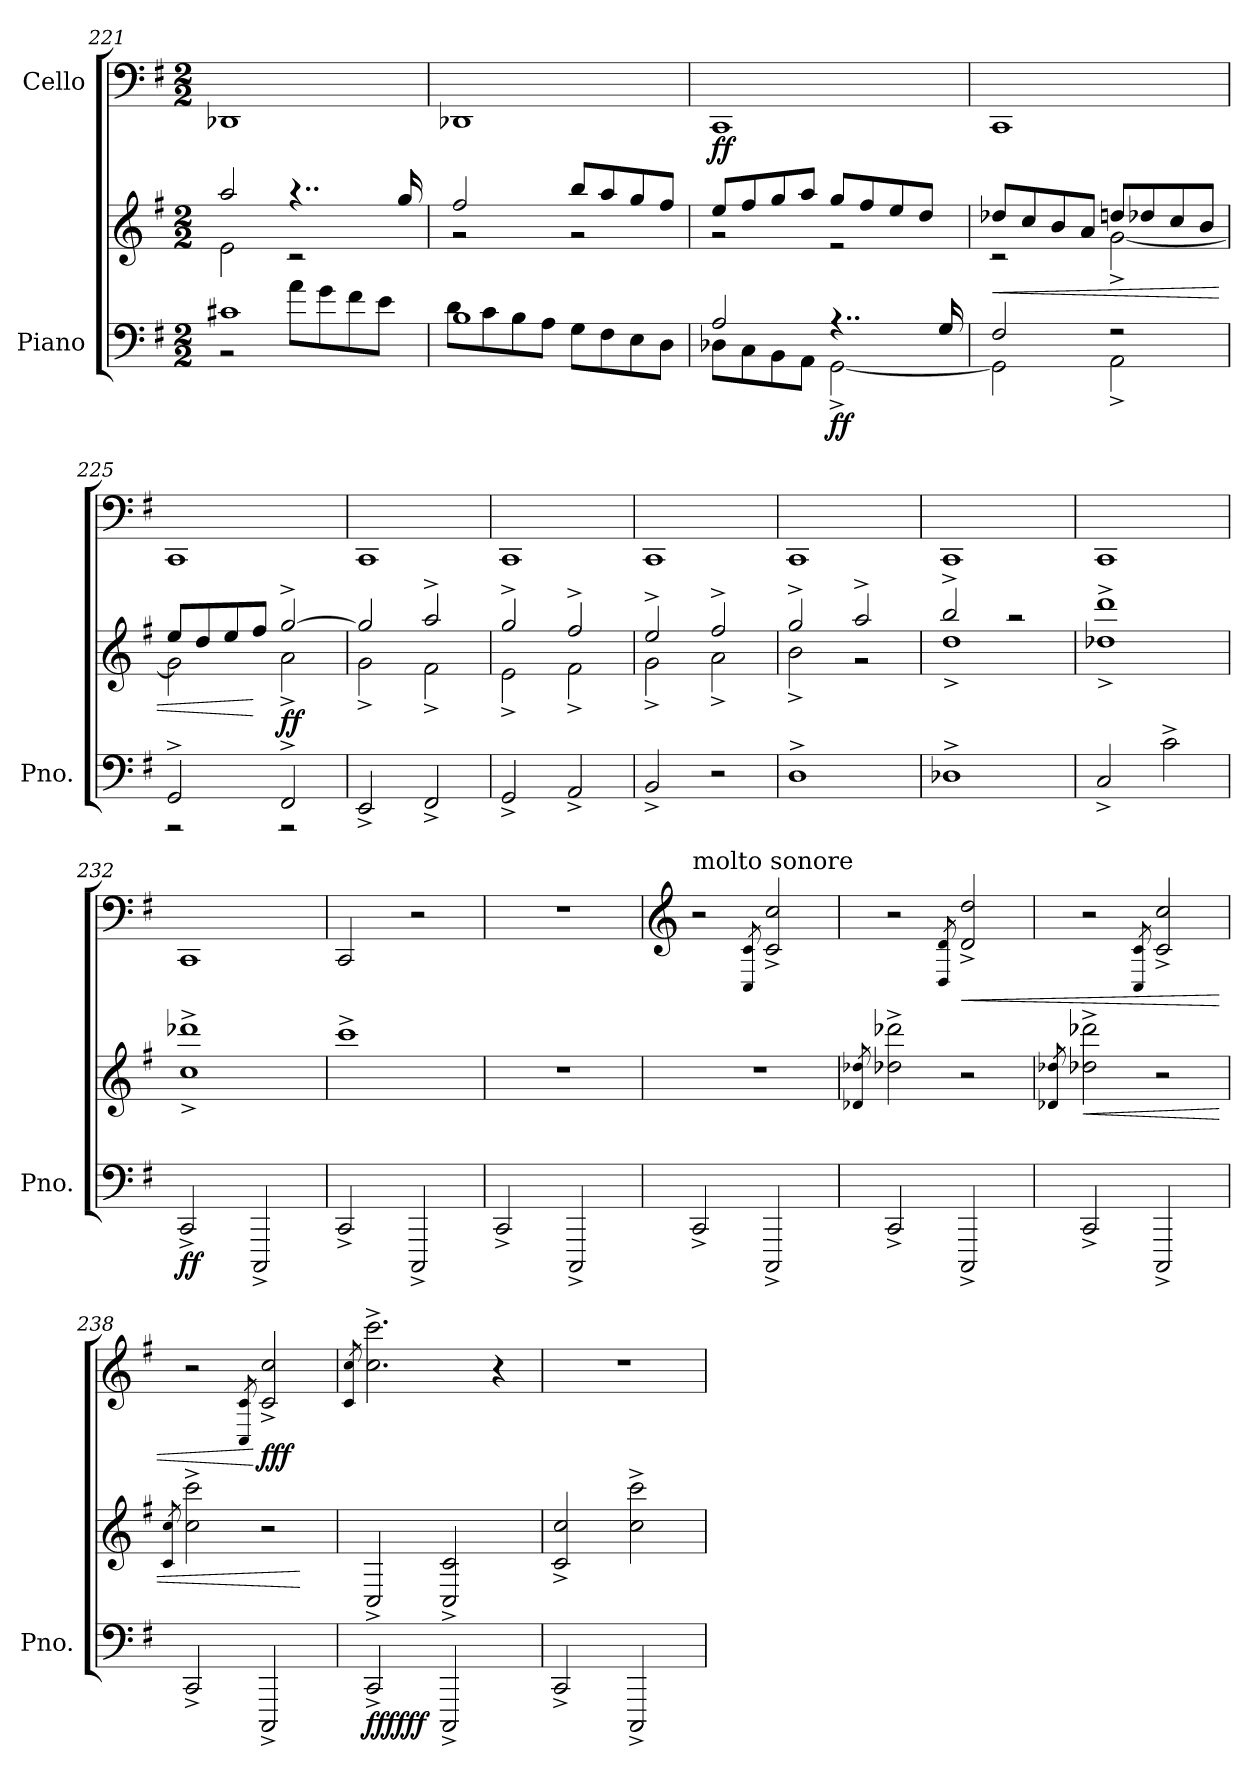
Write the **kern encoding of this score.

**kern	**kern	**dynam	**kern	**dynam
*part2	*part2	*part2	*part1	*part1
*staff3	*staff2	*staff2/3	*staff1	*staff1
*I"Piano	*	*	*I"Cello	*
*I'Pno.	*	*	*	*
*clefF4	*clefG2	*	*clefF4	*
*k[f#]	*k[f#]	*	*k[f#]	*
*M2/2	*M2/2	*	*M2/2	*
=221	=221	=221	=221	=221
*^	*^	*	*	*
1c#X	2r	2aa	2e	.	1DD-X	.
.	8aL	4..r	2r	.	.	.
.	8g	.	.	.	.	.
.	8f#	.	.	.	.	.
.	8eJ	.	.	.	.	.
.	.	16gg	.	.	.	.
=222	=222	=222	=222	=222	=222	=222
1B	8dL	2ff#	2r	.	1DD-X	.
.	8c	.	.	.	.	.
.	8B	.	.	.	.	.
.	8AJ	.	.	.	.	.
.	8GL	8bbL	2r	.	.	.
.	8F#	8aa	.	.	.	.
.	8E	8gg	.	.	.	.
.	8DJ	8ff#J	.	.	.	.
=223	=223	=223	=223	=223	=223	=223
!	!	!	!	!	!	!LO:DY:b
2A	8D-XL	8eeL	2r	.	1CC	ff
.	8C	8ff#	.	.	.	.
.	8BB	8gg	.	.	.	.
.	8AAJ	8aaJ	.	.	.	.
!	!	!	!	!LO:DY:b=2	!	!
4..r	[2GG^	8ggL	2r	ff	.	.
.	.	8ff#	.	.	.	.
.	.	8ee	.	.	.	.
.	.	8ddJ	.	.	.	.
16G	.	.	.	.	.	.
=224	=224	=224	=224	=224	=224	=224
!	!	!	!	!LO:HP:b	!	!
2F#	2GG]	8dd-XL	2r	<	1CC	.
.	.	8cc	.	.	.	.
.	.	8b	.	.	.	.
.	.	8aJ	.	.	.	.
2r	2AA^	8ddnL	[2g^	.	.	.
.	.	8dd-X	.	.	.	.
.	.	8cc	.	.	.	.
.	.	8bJ	.	.	.	.
=225	=225	=225	=225	=225	=225	=225
2GG^	2r	8eeL	2g]	.	1CC	.
.	.	8dd	.	.	.	.
.	.	8ee	.	.	.	.
.	.	8ff#J	.	[	.	.
!	!	!	!	!LO:DY:b	!	!
2FF#^	2r	[2gg^	2a^	ff	.	.
*v	*v	*	*	*	*	*
=226	=226	=226	=226	=226	=226
2EE^	2gg]	2g^	.	1CC	.
2FF#^	2aa^	2f#^	.	.	.
=227	=227	=227	=227	=227	=227
2GG^	2gg^	2e^	.	1CC	.
2AA^	2ff#^	2f#^	.	.	.
=228	=228	=228	=228	=228	=228
2BB^	2ee^	2g^	.	1CC	.
2r	2ff#^	2a^	.	.	.
=229	=229	=229	=229	=229	=229
1D^	2gg^	2b^	.	1CC	.
.	2aa^	2r	.	.	.
=230	=230	=230	=230	=230	=230
1D-X^	2bb^	1dd^	.	1CC	.
.	2r	.	.	.	.
=231	=231	=231	=231	=231	=231
2C^	1ddd^	1dd-X^	.	1CC	.
2c^	.	.	.	.	.
=232	=232	=232	=232	=232	=232
!	!	!	!LO:DY:b=2	!	!
2CC^	1ddd-X^	1cc^	ff	1CC	.
2CCC^	.	.	.	.	.
*	*v	*v	*	*	*
=233	=233	=233	=233	=233
2CC^	1ccc^	.	2CC	.
2CCC^	.	.	2r	.
=234	=234	=234	=234	=234
2CC^	1r	.	1r	.
2CCC^	.	.	.	.
=235	=235	=235	=235	=235
*	*	*	*clefG2	*
!	!	!	!LO:TX:a:t=molto sonore	!
2CC^	1r	.	2r	.
.	.	.	8qc 8qC	.
2CCC^	.	.	2cc^ 2c^	.
=236	=236	=236	=236	=236
.	8qdd-X 8qd-X	.	.	.
2CC^	2ddd-X^ 2dd-^	.	2r	.
.	.	.	8qd 8qD	.
!	!	!	!	!LO:HP:b
2CCC^	2r	.	2dd^ 2d^	<
=237	=237	=237	=237	=237
.	8qdd-X 8qd-X	.	.	.
!	!	!LO:HP:b	!	!
2CC^	2ddd-X^ 2dd-^	<	2r	.
.	.	.	8qc 8qC	.
2CCC^	2r	.	2cc^ 2c^	.
=238	=238	=238	=238	=238
.	8qcc 8qc	.	.	.
2CC^	2cc^ 2ccc^	.	2r	.
.	.	.	8qc 8qC	.
!	!	!	!	!LO:DY:n=1:b
2CCC^	2r	.	2cc^ 2c^	[ fff
.	.	[	.	.
=239	=239	=239	=239	=239
.	.	.	8qcc 8qc	.
!	!	!LO:DY:b=2	!	!
!	!	!LO:DY:n=1:b	!	!
2CC^	2C^	fff fff	2.ccc^ 2.cc^	.
2CCC^	2C^ 2c^	.	.	.
.	.	.	4r	.
=240	=240	=240	=240	=240
2CC^	2c^ 2cc^	.	1r	.
2CCC^	2cc^ 2ccc^	.	.	.
=	=	=	=	=
*-	*-	*-	*-	*-
